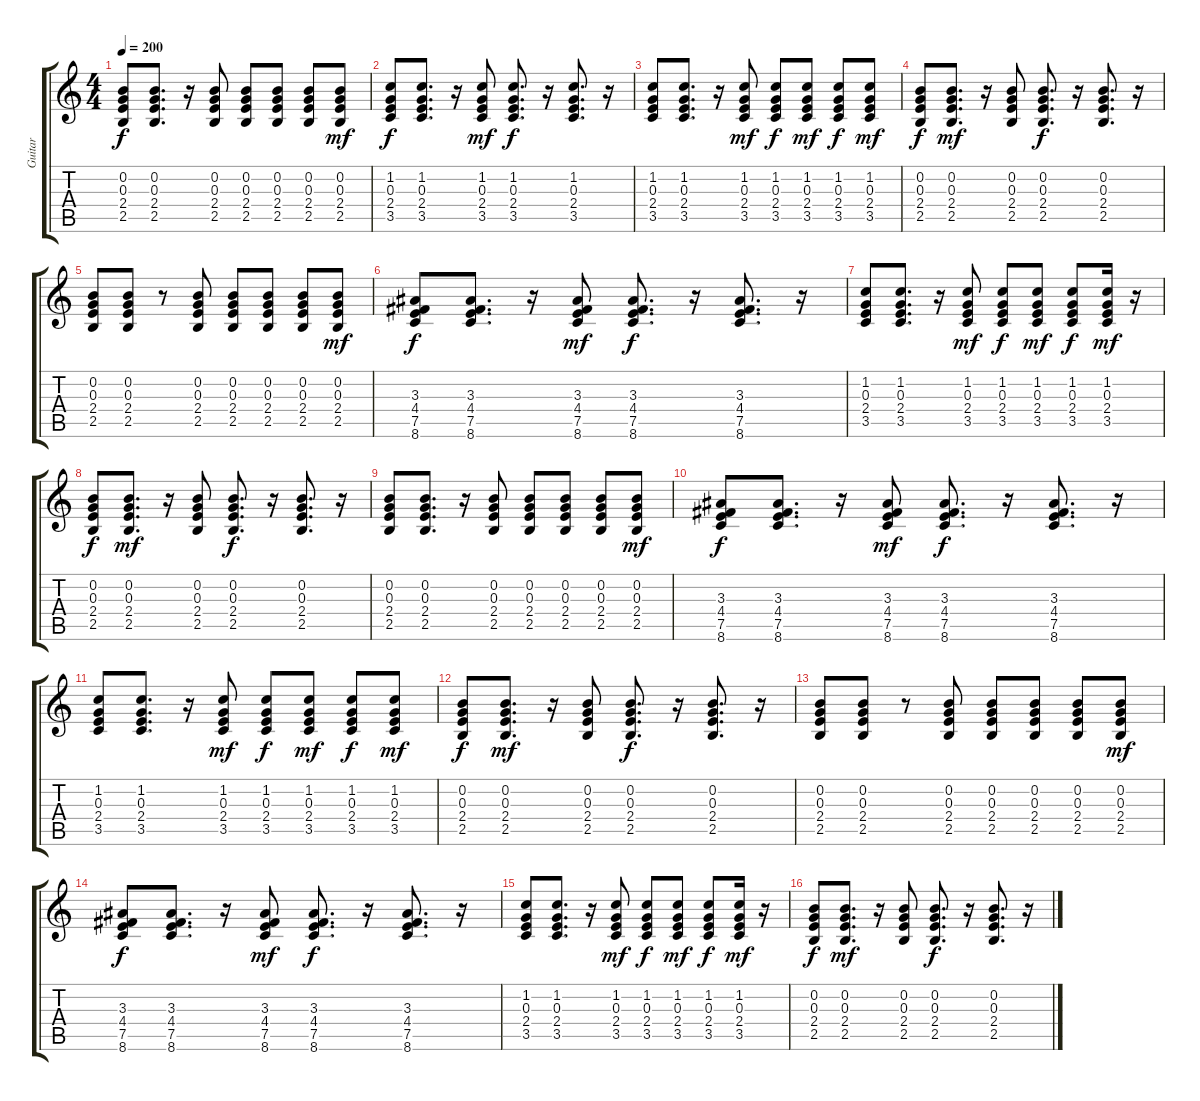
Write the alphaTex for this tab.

\track ("Guitar" "Guitar") {instrument acousticguitarsteel}
\staff {score tabs}
\tuning (E4 B3 G3 D3 A2 E2) {hide}
\ts (4 4)
\tempo 200
\clef g2
\ks c
(0.2 0.3 2.4 2.5).8{dy f} (0.2 0.3 2.4 2.5).8{d} r.16 (0.2 0.3 2.4 2.5).8 (0.2 0.3 2.4 2.5).8 (0.2 0.3 2.4 2.5).8 (0.2 0.3 2.4 2.5).8 (0.2 0.3 2.4 2.5).8{dy mf} |
(1.2 0.3 2.4 3.5).8{dy f} (1.2 0.3 2.4 3.5).8{d} r.16 (1.2 0.3 2.4 3.5).8{dy mf} (1.2 0.3 2.4 3.5).8{d dy f} r.16 (1.2 0.3 2.4 3.5).8{d} r.16 |
(1.2 0.3 2.4 3.5).8 (1.2 0.3 2.4 3.5).8{d} r.16 (1.2 0.3 2.4 3.5).8{dy mf} (1.2 0.3 2.4 3.5).8{dy f} (1.2 0.3 2.4 3.5).8{dy mf} (1.2 0.3 2.4 3.5).8{dy f} (1.2 0.3 2.4 3.5).8{dy mf} |
(0.2 0.3 2.4 2.5).8{dy f} (0.2 0.3 2.4 2.5).8{d dy mf} r.16 (0.2 0.3 2.4 2.5).8 (0.2 0.3 2.4 2.5).8{d dy f} r.16 (0.2 0.3 2.4 2.5).8{d} r.16 |
(0.2 0.3 2.4 2.5).8 (0.2 0.3 2.4 2.5).8 r.8 (0.2 0.3 2.4 2.5).8 (0.2 0.3 2.4 2.5).8 (0.2 0.3 2.4 2.5).8 (0.2 0.3 2.4 2.5).8 (0.2 0.3 2.4 2.5).8{dy mf} |
(3.3 4.4 7.5 8.6).8{dy f} (3.3 4.4 7.5 8.6).8{d} r.16 (3.3 4.4 7.5 8.6).8{dy mf} (3.3 4.4 7.5 8.6).8{d dy f} r.16 (3.3 4.4 7.5 8.6).8{d} r.16 |
(1.2 0.3 2.4 3.5).8 (1.2 0.3 2.4 3.5).8{d} r.16 (1.2 0.3 2.4 3.5).8{dy mf} (1.2 0.3 2.4 3.5).8{dy f} (1.2 0.3 2.4 3.5).8{dy mf} (1.2 0.3 2.4 3.5).8{dy f} (1.2 0.3 2.4 3.5).16{dy mf} r.16 |
(0.2 0.3 2.4 2.5).8{dy f} (0.2 0.3 2.4 2.5).8{d dy mf} r.16 (0.2 0.3 2.4 2.5).8 (0.2 0.3 2.4 2.5).8{d dy f} r.16 (0.2 0.3 2.4 2.5).8{d} r.16 |
(0.2 0.3 2.4 2.5).8 (0.2 0.3 2.4 2.5).8{d} r.16 (0.2 0.3 2.4 2.5).8 (0.2 0.3 2.4 2.5).8 (0.2 0.3 2.4 2.5).8 (0.2 0.3 2.4 2.5).8 (0.2 0.3 2.4 2.5).8{dy mf} |
(3.3 4.4 7.5 8.6).8{dy f} (3.3 4.4 7.5 8.6).8{d} r.16 (3.3 4.4 7.5 8.6).8{dy mf} (3.3 4.4 7.5 8.6).8{d dy f} r.16 (3.3 4.4 7.5 8.6).8{d} r.16 |
(1.2 0.3 2.4 3.5).8 (1.2 0.3 2.4 3.5).8{d} r.16 (1.2 0.3 2.4 3.5).8{dy mf} (1.2 0.3 2.4 3.5).8{dy f} (1.2 0.3 2.4 3.5).8{dy mf} (1.2 0.3 2.4 3.5).8{dy f} (1.2 0.3 2.4 3.5).8{dy mf} |
(0.2 0.3 2.4 2.5).8{dy f} (0.2 0.3 2.4 2.5).8{d dy mf} r.16 (0.2 0.3 2.4 2.5).8 (0.2 0.3 2.4 2.5).8{d dy f} r.16 (0.2 0.3 2.4 2.5).8{d} r.16 |
(0.2 0.3 2.4 2.5).8 (0.2 0.3 2.4 2.5).8 r.8 (0.2 0.3 2.4 2.5).8 (0.2 0.3 2.4 2.5).8 (0.2 0.3 2.4 2.5).8 (0.2 0.3 2.4 2.5).8 (0.2 0.3 2.4 2.5).8{dy mf} |
(3.3 4.4 7.5 8.6).8{dy f} (3.3 4.4 7.5 8.6).8{d} r.16 (3.3 4.4 7.5 8.6).8{dy mf} (3.3 4.4 7.5 8.6).8{d dy f} r.16 (3.3 4.4 7.5 8.6).8{d} r.16 |
(1.2 0.3 2.4 3.5).8 (1.2 0.3 2.4 3.5).8{d} r.16 (1.2 0.3 2.4 3.5).8{dy mf} (1.2 0.3 2.4 3.5).8{dy f} (1.2 0.3 2.4 3.5).8{dy mf} (1.2 0.3 2.4 3.5).8{dy f} (1.2 0.3 2.4 3.5).16{dy mf} r.16 |
(0.2 0.3 2.4 2.5).8{dy f} (0.2 0.3 2.4 2.5).8{d dy mf} r.16 (0.2 0.3 2.4 2.5).8 (0.2 0.3 2.4 2.5).8{d dy f} r.16 (0.2 0.3 2.4 2.5).8{d} r.16
